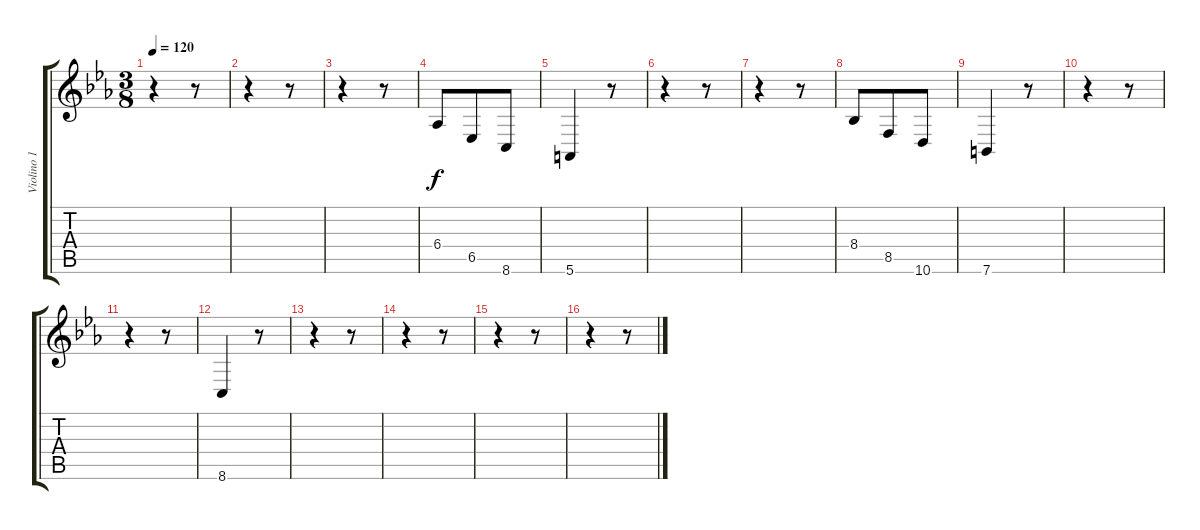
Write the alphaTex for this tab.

\track ("Violino 1" "Violino 1") {instrument violin}
\staff {score tabs}
\tuning (E4 B3 G3 D3 A2 E2) {hide}
\ts (3 8)
\tempo 120
\clef g2
\ks eb
r.4{dy f} r.8 |
r.4 r.8 |
r.4 r.8 |
6.4.8 6.5.8 8.6.8 |
5.6.4 r.8 |
r.4 r.8 |
r.4 r.8 |
8.4.8 8.5.8 10.6.8 |
7.6.4 r.8 |
r.4 r.8 |
r.4 r.8 |
8.6.4 r.8 |
r.4 r.8 |
r.4 r.8 |
r.4 r.8 |
r.4 r.8
